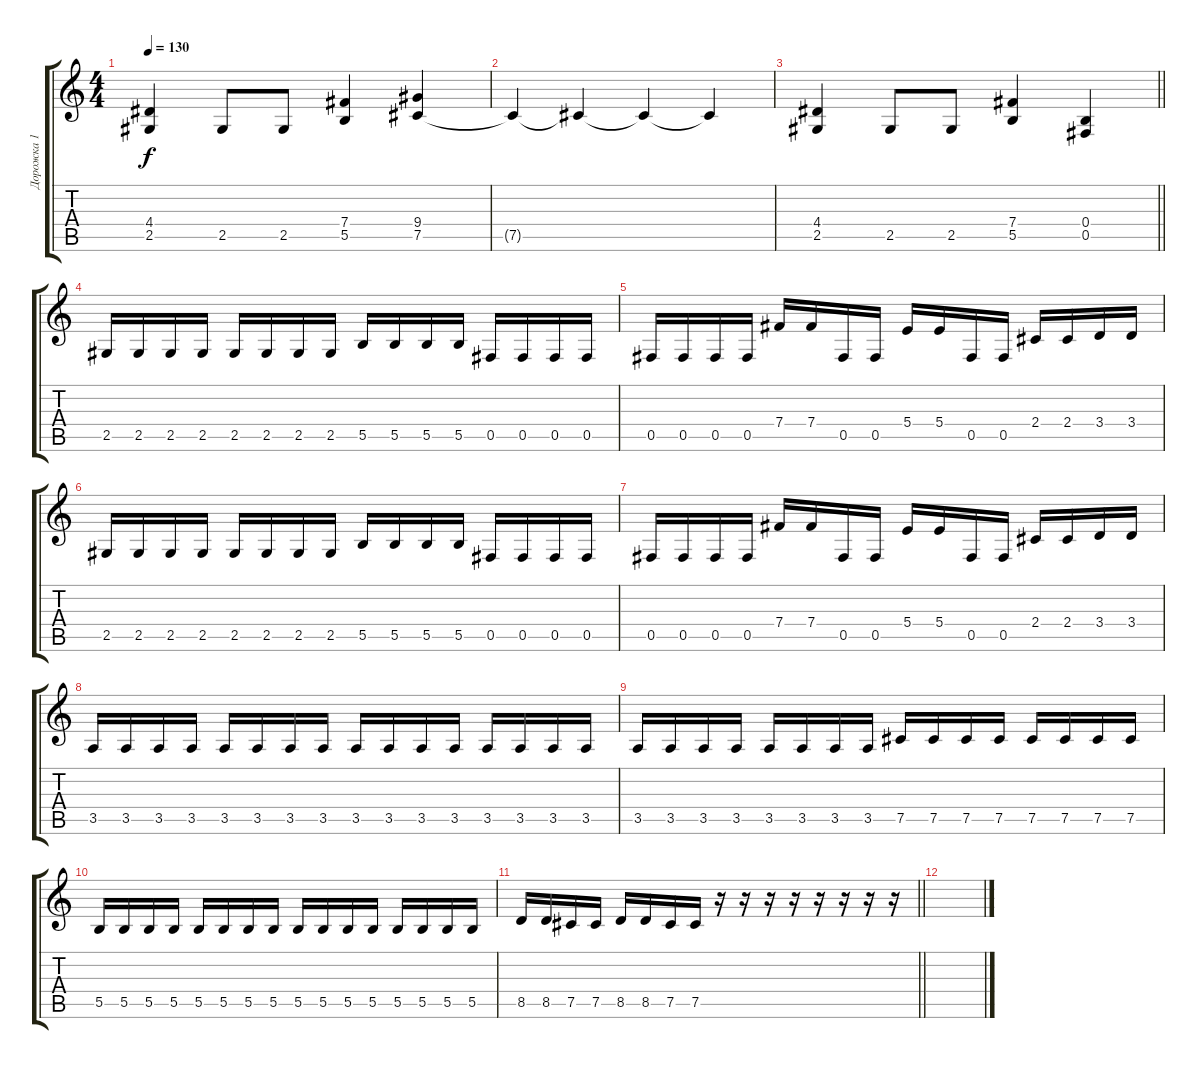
\track ("Дорожка 1" "Дорожка 1") {instrument distortionguitar}
\staff {score tabs}
\tuning (Db4 Ab3 E3 B2 Gb2 B1) {hide}
\ts (4 4)
\tempo 130
\clef g2
\ks c
(4.4 2.5).4{dy f} 2.5.8 2.5.8 (7.4 5.5).4 (9.4 7.5).4 |
7.5{t}.4 7.5{t}.4 7.5{t}.4 7.5{t}.4 |
\barLineRight lightlight
(4.4 2.5).4 2.5.8 2.5.8 (7.4 5.5).4 (0.4 0.5).4 |
2.5.16 2.5.16 2.5.16 2.5.16 2.5.16 2.5.16 2.5.16 2.5.16 5.5.16 5.5.16 5.5.16 5.5.16 0.5.16 0.5.16 0.5.16 0.5.16 |
0.5.16 0.5.16 0.5.16 0.5.16 7.4.16 7.4.16 0.5.16 0.5.16 5.4.16 5.4.16 0.5.16 0.5.16 2.4.16 2.4.16 3.4.16 3.4.16 |
2.5.16 2.5.16 2.5.16 2.5.16 2.5.16 2.5.16 2.5.16 2.5.16 5.5.16 5.5.16 5.5.16 5.5.16 0.5.16 0.5.16 0.5.16 0.5.16 |
0.5.16 0.5.16 0.5.16 0.5.16 7.4.16 7.4.16 0.5.16 0.5.16 5.4.16 5.4.16 0.5.16 0.5.16 2.4.16 2.4.16 3.4.16 3.4.16 |
3.5.16 3.5.16 3.5.16 3.5.16 3.5.16 3.5.16 3.5.16 3.5.16 3.5.16 3.5.16 3.5.16 3.5.16 3.5.16 3.5.16 3.5.16 3.5.16 |
3.5.16 3.5.16 3.5.16 3.5.16 3.5.16 3.5.16 3.5.16 3.5.16 7.5.16 7.5.16 7.5.16 7.5.16 7.5.16 7.5.16 7.5.16 7.5.16 |
5.5.16 5.5.16 5.5.16 5.5.16 5.5.16 5.5.16 5.5.16 5.5.16 5.5.16 5.5.16 5.5.16 5.5.16 5.5.16 5.5.16 5.5.16 5.5.16 |
\barLineRight lightlight
8.5.16 8.5.16 7.5.16 7.5.16 8.5.16 8.5.16 7.5.16 7.5.16 r.16 r.16 r.16 r.16 r.16 r.16 r.16 r.16 |
\section ("" " ")
